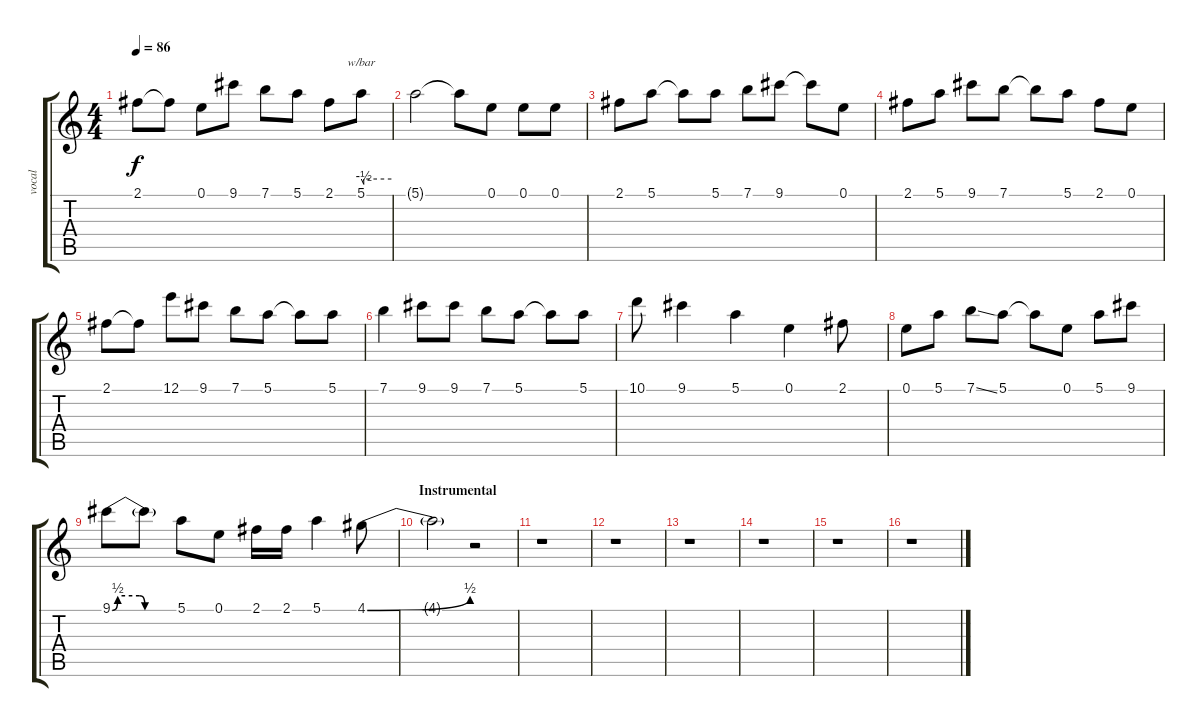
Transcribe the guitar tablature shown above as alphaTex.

\track ("vocal" "vocal") {instrument acousticguitarnylon}
\staff {score tabs}
\tuning (E4 B3 G3 D3 A2 E2) {hide}
\ts (4 4)
\tempo 86
\clef g2
\ks c
2.1.8{dy f} 2.1{t}.8 0.1.8 9.1.8 7.1.8 5.1.8 2.1.8 5.1.8{tbe (custom default 0 0 0 0 5 -2 5 0 60 0)} |
\section ("" "")
5.1{t}.2 5.1{t}.8 0.1.8 0.1.8 0.1.8 |
2.1.8 5.1.8 5.1{t}.8 5.1.8 7.1.8 9.1.8 9.1{t}.8 0.1.8 |
2.1.8 5.1.8 9.1.8 7.1.8 7.1{t}.8 5.1.8 2.1.8 0.1.8 |
2.1.8 2.1{t}.8 12.1.8 9.1.8 7.1.8 5.1.8 5.1{t}.8 5.1.8 |
7.1.4 9.1.8 9.1.8 7.1.8 5.1.8 5.1{t}.8 5.1.8 |
10.1.8 9.1.4 5.1.4 0.1.4 2.1.8 |
0.1.8 5.1.8 7.1{ss}.8 5.1.8 5.1{t}.8 0.1.8 5.1.8 9.1.8 |
9.1{be (custom 0 0 5 2 25 2 30 0 60 0)}.8 9.1{t}.8 5.1.8 0.1.8 2.1.16 2.1.16 5.1.4 4.1{be (bend 0 0 60 2)}.8 |
\section ("" "Instrumental")
4.1{t}.2 r.2 |
r.1 |
r.1 |
r.1 |
r.1 |
\section ("" "")
r.1 |
r.1
